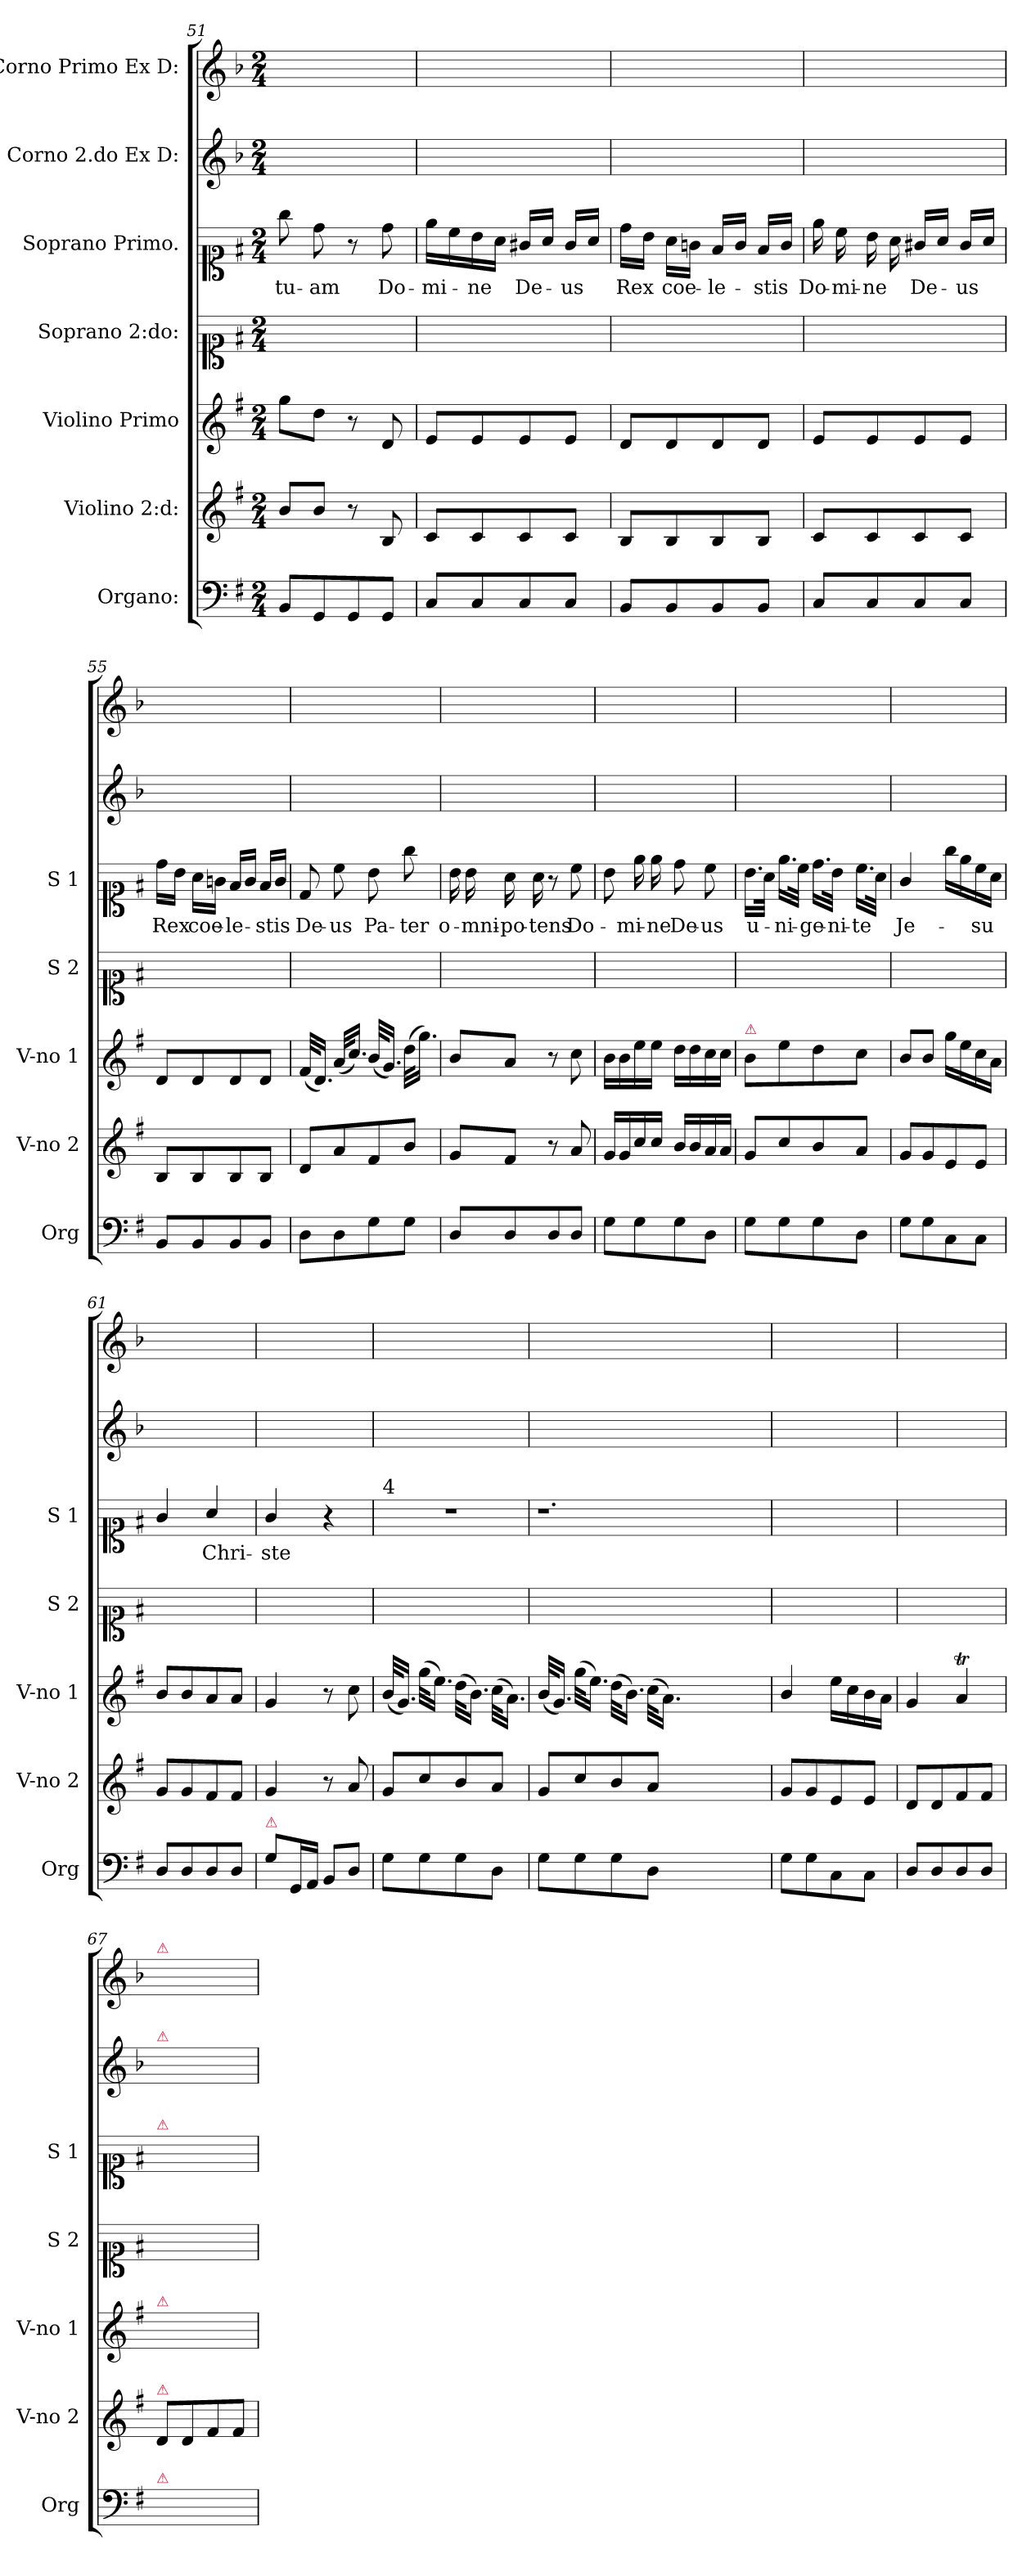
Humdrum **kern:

**kern	**dynam	**kern	**dynam	**kern	**dynam	**kern	**kern	**text	**kern	**kern
*part7	*part7	*part6	*part6	*part5	*part5	*part4	*part3	*part3	*part2	*part1
*staff7	*staff7	*staff6	*staff6	*staff5	*staff5	*staff4	*staff3	*staff3	*staff2	*staff1
*I"Organo:	*	*I"Violino 2:d:	*	*I"Violino Primo	*	*I"Soprano 2:do:	*I"Soprano Primo.	*	*I"Corno 2.do Ex D:	*I"Corno Primo Ex D:
*I'Org	*	*I'V-no 2	*	*I'V-no 1	*	*I'S 2	*I'S 1	*	*	*
*clefF4	*	*clefG2	*	*clefG2	*	*clefC1	*clefC1	*	*clefG2	*clefG2
*	*	*	*	*	*	*	*	*	*ITrd6c10	*ITrd6c10
*k[f#]	*	*k[f#]	*	*k[f#]	*	*k[f#]	*k[f#]	*	*k[f#]	*k[f#]
*M2/4	*	*M2/4	*	*M2/4	*	*M2/4	*M2/4	*	*M2/4	*M2/4
=51	=51	=51	=51	=51	=51	=51	=51	=51	=51	=51
8BB/L	.	8b/L	.	8gg\L	.	2ryy	8gg\	tu-	2ryy	2ryy
8GG/	.	8b/J	.	8dd\J	.	.	8dd\	-am	.	.
8GG/	.	8r	.	8r	.	.	8r	.	.	.
8GG/J	.	8B/	.	8d/	.	.	8dd\	Do-	.	.
=52	=52	=52	=52	=52	=52	=52	=52	=52	=52	=52
8C/L	.	8c/L	.	8e/L	.	2ryy	16ee\LL	-mi-	2ryy	2ryy
.	.	.	.	.	.	.	16cc\	.	.	.
8C/	.	8c/	.	8e/	.	.	16b\	-ne	.	.
.	.	.	.	.	.	.	16a\JJ	.	.	.
8C/	.	8c/	.	8e/	.	.	16g#X/LL	De-	.	.
.	.	.	.	.	.	.	16a/JJ	.	.	.
8C/J	.	8c/J	.	8e/J	.	.	16g#/LL	-us	.	.
.	.	.	.	.	.	.	16a/JJ	.	.	.
=53	=53	=53	=53	=53	=53	=53	=53	=53	=53	=53
8BB/L	.	8B/L	.	8d/L	.	2ryy	16dd\LL	Rex	2ryy	2ryy
.	.	.	.	.	.	.	16b\JJ	.	.	.
8BB/	.	8B/	.	8d/	.	.	16a\LL	coe-	.	.
.	.	.	.	.	.	.	16gn\JJ	.	.	.
8BB/	.	8B/	.	8d/	.	.	16f#/LL	-le-	.	.
.	.	.	.	.	.	.	16g/JJ	.	.	.
8BB/J	.	8B/J	.	8d/J	.	.	16f#/LL	-stis	.	.
.	.	.	.	.	.	.	16g/JJ	.	.	.
=54	=54	=54	=54	=54	=54	=54	=54	=54	=54	=54
8C/L	.	8c/L	.	8e/L	.	2ryy	16ee\	Do-	2ryy	2ryy
.	.	.	.	.	.	.	16cc\	-mi-	.	.
8C/	.	8c/	.	8e/	.	.	16b\	-ne	.	.
.	.	.	.	.	.	.	16a\	.	.	.
8C/	.	8c/	.	8e/	.	.	16g#X/LL	De-	.	.
.	.	.	.	.	.	.	16a/JJ	.	.	.
8C/J	.	8c/J	.	8e/J	.	.	16g#/LL	-us	.	.
.	.	.	.	.	.	.	16a/JJ	.	.	.
=55	=55	=55	=55	=55	=55	=55	=55	=55	=55	=55
8BB/L	.	8B/L	.	8d/L	.	2ryy	16dd\LL	Rex	2ryy	2ryy
.	.	.	.	.	.	.	16b\JJ	.	.	.
8BB/	.	8B/	.	8d/	.	.	16a\LL	coe-	.	.
.	.	.	.	.	.	.	16gn\JJ	.	.	.
8BB/	.	8B/	.	8d/	.	.	16f#/LL	-le-	.	.
.	.	.	.	.	.	.	16g/JJ	.	.	.
8BB/J	.	8B/J	.	8d/J	.	.	16f#/LL	-stis	.	.
.	.	.	.	.	.	.	16g/JJ	.	.	.
=56	=56	=56	=56	=56	=56	=56	=56	=56	=56	=56
8D\L	.	8d/L	.	(32f#/KLL	.	2ryy	8d/	De-	2ryy	2ryy
.	.	.	.	16.d/JJ)	.	.	.	.	.	.
8D\	.	8a/	.	(32a/KLL	.	.	8cc\	-us	.	.
.	.	.	.	16.cc/JJ)	.	.	.	.	.	.
8G\	.	8f#/	.	(32b/KLL	.	.	8b\	Pa-	.	.
.	.	.	.	16.g/JJ)	.	.	.	.	.	.
8G\J	.	8b/J	.	(32dd\KLL	.	.	8gg\	-ter	.	.
.	.	.	.	16.gg\JJ)	.	.	.	.	.	.
=57	=57	=57	=57	=57	=57	=57	=57	=57	=57	=57
8D/L	.	8g/L	.	8b/L	.	2ryy	16b\	o-	2ryy	2ryy
.	.	.	.	.	.	.	16b\	-mni-	.	.
8D/	.	8f#/J	.	8a/J	.	.	16a\	-po-	.	.
.	.	.	.	.	.	.	16a\	-tens	.	.
8D/	.	8r	.	8r	.	.	8r	.	.	.
8D/J	.	8a/	.	8cc\	.	.	8cc\	Do-	.	.
=58	=58	=58	=58	=58	=58	=58	=58	=58	=58	=58
8G\L	.	16g/LL	.	16b\LL	.	2ryy	8b\	.	2ryy	2ryy
.	.	16g/	.	16b\	.	.	.	.	.	.
8G\	.	16cc/	.	16ee\	.	.	16ee\	-mi-	.	.
.	.	16cc/JJ	.	16ee\JJ	.	.	16ee\	-ne	.	.
8G\	.	16b/LL	.	16dd\LL	.	.	8dd\	De-	.	.
.	.	16b/	.	16dd\	.	.	.	.	.	.
8D\J	.	16a/	.	16cc\	.	.	8cc\	-us	.	.
.	.	16a/JJ	.	16cc\JJ	.	.	.	.	.	.
=59	=59	=59	=59	=59	=59	=59	=59	=59	=59	=59
!	!	!	!	!LO:TX:a:color=crimson:t=⚠	!	!	!	!	!	!
8G\L	.	8g/L	.	8b\L	.	2ryy	16.b\LL	u-	2ryy	2ryy
.	.	.	.	.	.	.	32a\JJk	.	.	.
8G\	.	8cc/	.	8ee\	.	.	16.ee\LL	-ni-	.	.
.	.	.	.	.	.	.	32cc\JJk	.	.	.
8G\	.	8b/	.	8dd\	.	.	16.dd\LL	-ge-	.	.
.	.	.	.	.	.	.	32b\JJk	-ni-	.	.
8D\J	.	8a/J	.	8cc\J	.	.	16.cc\LL	-te	.	.
.	.	.	.	.	.	.	32a\JJk	.	.	.
=60	=60	=60	=60	=60	=60	=60	=60	=60	=60	=60
8G\L	.	8g/L	.	8b/L	.	2ryy	4g/	Je-	2ryy	2ryy
8G\	.	8g/	.	8b/J	.	.	.	.	.	.
8C\	.	8e/	.	16gg\LL	.	.	16gg\LL	.	.	.
.	.	.	.	16ee\	.	.	16ee\	.	.	.
8C\J	.	8e/J	.	16cc\	.	.	16cc\	-su	.	.
.	.	.	.	16a\JJ	.	.	16a\JJ	.	.	.
=61	=61	=61	=61	=61	=61	=61	=61	=61	=61	=61
8D/L	.	8g/L	.	8b/L	.	2ryy	4g/	.	2ryy	2ryy
8D/	.	8g/	.	8b/	.	.	.	.	.	.
8D/	.	8f#/	.	8a/	.	.	4a/	Chri-	.	.
8D/J	.	8f#/J	.	8a/J	.	.	.	.	.	.
=62	=62	=62	=62	=62	=62	=62	=62	=62	=62	=62
!LO:TX:a:color=crimson:t=⚠	!	!	!	!	!	!	!	!	!	!
8G\L	.	4g/	.	4g/	.	2ryy	4g/	-ste	2ryy	2ryy
16GG/L	.	.	.	.	.	.	.	.	.	.
16AA/JJ	.	.	.	.	.	.	.	.	.	.
8BB/L	.	8r	.	8r	.	.	4r	.	.	.
8D/J	.	8a/	For	8cc\	For	.	.	.	.	.
=63	=63	=63	=63	=63	=63	=63	=63	=63	=63	=63
!	!	!	!	!	!	!	!LO:TX:a:t=4	!	!	!
8G\L	For	8g/L	.	(32b/KLL	.	2ryy	2r	.	2ryy	2ryy
.	.	.	.	16.g/JJ)	.	.	.	.	.	.
8G\	.	8cc/	.	(32gg\KLL	.	.	.	.	.	.
.	.	.	.	16.ee\JJ)	.	.	.	.	.	.
8G\	.	8b/	.	(32dd\KLL	.	.	.	.	.	.
.	.	.	.	16.b\JJ)	.	.	.	.	.	.
8D\J	.	8a/J	.	(32cc\KLL	.	.	.	.	.	.
.	.	.	.	16.a\JJ)	.	.	.	.	.	.
=64	=64	=64	=64	=64	=64	=64	=64	=64	=64	=64
8G\L	.	8g/L	.	(32b/KLL	.	2ryy	1.r	.	2ryy	2ryy
.	.	.	.	16.g/JJ)	.	.	.	.	.	.
8G\	.	8cc/	.	(32gg\KLL	.	.	.	.	.	.
.	.	.	.	16.ee\JJ)	.	.	.	.	.	.
8G\	.	8b/	.	(32dd\KLL	.	.	.	.	.	.
.	.	.	.	16.b\JJ)	.	.	.	.	.	.
8D\J	.	8a/J	.	(32cc\KLL	.	.	.	.	.	.
.	.	.	.	16.a\JJ)	.	.	.	.	.	.
1ryy	.	1ryy	.	1ryy	.	1ryy	.	.	1ryy	1ryy
=65	=65	=65	=65	=65	=65	=65	=65	=65	=65	=65
8G\L	.	8g/L	.	4b/	.	2ryy	2ryy	.	2ryy	2ryy
8G\	.	8g/	.	.	.	.	.	.	.	.
8C\	.	8e/	.	16ee\LL	.	.	.	.	.	.
.	.	.	.	16cc\	.	.	.	.	.	.
8C\J	.	8e/J	.	16b\	.	.	.	.	.	.
.	.	.	.	16a\JJ	.	.	.	.	.	.
=66	=66	=66	=66	=66	=66	=66	=66	=66	=66	=66
8D/L	.	8d/L	.	4g/	.	2ryy	2ryy	.	2ryy	2ryy
8D/	.	8d/	.	.	.	.	.	.	.	.
8D/	.	8f#/	.	4aT/	.	.	.	.	.	.
8D/J	.	8f#/J	.	.	.	.	.	.	.	.
=67	=67	=67	=67	=67	=67	=67	=67	=67	=67	=67
!	!	!	!	!	!	!	!	!	!	!LO:TX:a:color=crimson:t=⚠
!	!	!	!	!	!	!	!	!	!LO:TX:a:color=crimson:t=⚠	!
!	!	!	!	!	!	!	!LO:TX:a:color=crimson:t=⚠	!	!	!
!	!	!	!	!LO:TX:a:color=crimson:t=⚠	!	!	!	!	!	!
!	!	!LO:TX:a:color=crimson:t=⚠	!	!	!	!	!	!	!	!
!LO:TX:a:color=crimson:t=⚠	!	!	!	!	!	!	!	!	!	!
2ryy	.	8d/L	.	2ryy	.	2ryy	2ryy	.	2ryy	2ryy
.	.	8d/	.	.	.	.	.	.	.	.
.	.	8f#/	.	.	.	.	.	.	.	.
.	.	8f#/J	.	.	.	.	.	.	.	.
=	=	=	=	=	=	=	=	=	=	=
*-	*-	*-	*-	*-	*-	*-	*-	*-	*-	*-
